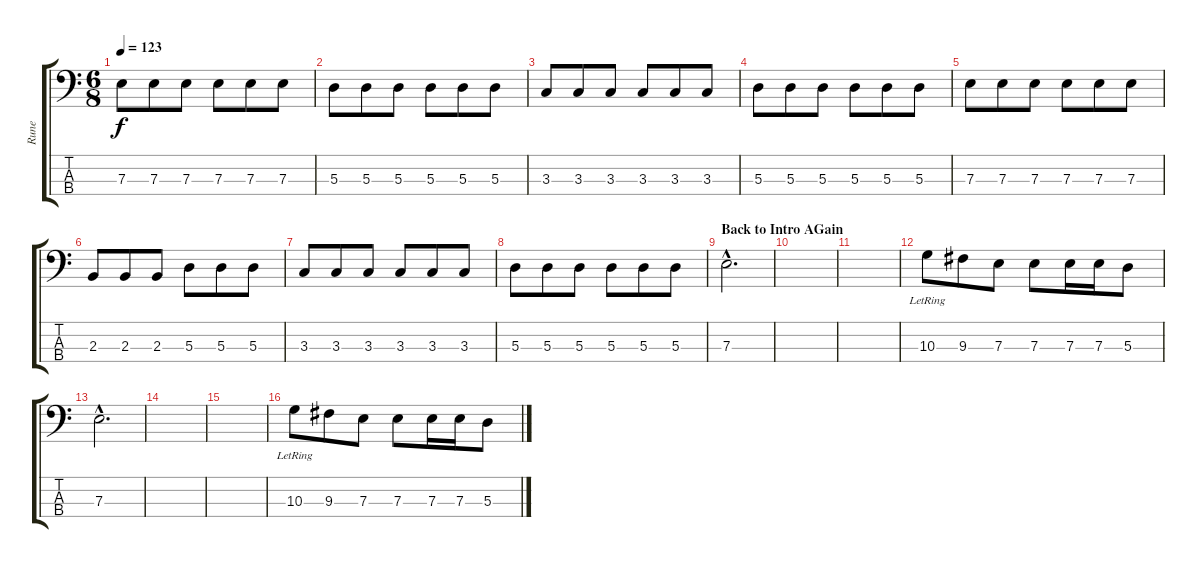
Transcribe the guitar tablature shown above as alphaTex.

\track ("Rune" "Rune") {instrument electricbassfinger}
\staff {score tabs}
\tuning (G2 D2 A1 E1) {hide}
\ts (6 8)
\tempo 123
\clef f4
\ks c
7.3.8{dy f} 7.3.8 7.3.8 7.3.8 7.3.8 7.3.8 |
5.3.8 5.3.8 5.3.8 5.3.8 5.3.8 5.3.8 |
3.3.8 3.3.8 3.3.8 3.3.8 3.3.8 3.3.8 |
5.3.8 5.3.8 5.3.8 5.3.8 5.3.8 5.3.8 |
7.3.8 7.3.8 7.3.8 7.3.8 7.3.8 7.3.8 |
2.3.8 2.3.8 2.3.8 5.3.8 5.3.8 5.3.8 |
3.3.8 3.3.8 3.3.8 3.3.8 3.3.8 3.3.8 |
5.3.8 5.3.8 5.3.8 5.3.8 5.3.8 5.3.8 |
\section ("" "Back to Intro AGain")
7.3{hac}.2{d} |
|
|
10.3{lr}.8 9.3.8 7.3.8 7.3.8 7.3.16 7.3.16 5.3.8 |
7.3{hac}.2{d} |
|
|
10.3{lr}.8 9.3.8 7.3.8 7.3.8 7.3.16 7.3.16 5.3.8
